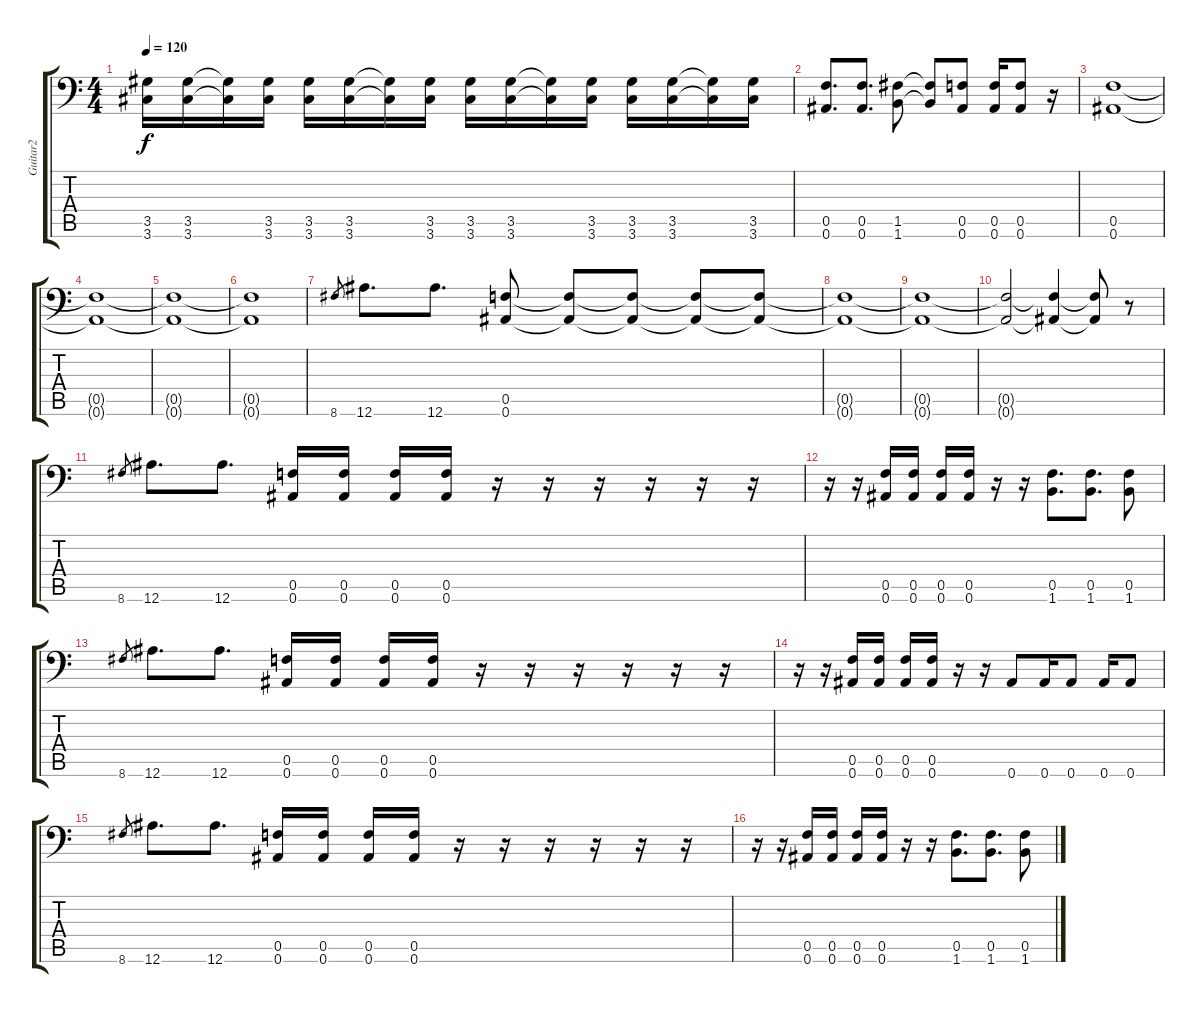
\track ("Guitar2" "Guitar2") {instrument distortionguitar}
\staff {score tabs}
\tuning (C4 G3 Eb3 Bb2 F2 Bb1) {hide}
\ts (4 4)
\tempo 120
\clef f4
\ks c
(3.5 3.6).16{dy f} (3.5 3.6).16 (3.5{t} 3.6{t}).16 (3.5 3.6).16 (3.5 3.6).16 (3.5 3.6).16 (3.5{t} 3.6{t}).16 (3.5 3.6).16 (3.5 3.6).16 (3.5 3.6).16 (3.5{t} 3.6{t}).16 (3.5 3.6).16 (3.5 3.6).16 (3.5 3.6).16 (3.5{t} 3.6{t}).16 (3.5 3.6).16 |
(0.5 0.6).8{d} (0.5 0.6).8{d} (1.5 1.6).8 (1.5{t} 1.6{t}).8 (0.5 0.6).8 (0.5 0.6).16 (0.5 0.6).8 r.16 |
(0.5 0.6).1 |
(0.5{t} 0.6{t}).1 |
(0.5{t} 0.6{t}).1 |
(0.5{t} 0.6{t}).1 |
8.6.8{gr} 12.6.8{d} 12.6.8{d} (0.5 0.6).8 (0.5{t} 0.6{t}).8 (0.5{t} 0.6{t}).8 (0.5{t} 0.6{t}).8 (0.5{t} 0.6{t}).8 |
(0.5{t} 0.6{t}).1 |
(0.5{t} 0.6{t}).1 |
(0.5{t} 0.6{t}).2 (0.5{t} 0.6{t}).4 (0.5{t} 0.6{t}).8 r.8 |
8.6.8{gr} 12.6.8{d} 12.6.8{d} (0.5 0.6).16 (0.5 0.6).16 (0.5 0.6).16 (0.5 0.6).16 r.16 r.16 r.16 r.16 r.16 r.16 |
r.16 r.16 (0.5 0.6).16 (0.5 0.6).16 (0.5 0.6).16 (0.5 0.6).16 r.16 r.16 (0.5 1.6).8{d} (0.5 1.6).8{d} (0.5 1.6).8 |
8.6.8{gr} 12.6.8{d} 12.6.8{d} (0.5 0.6).16 (0.5 0.6).16 (0.5 0.6).16 (0.5 0.6).16 r.16 r.16 r.16 r.16 r.16 r.16 |
r.16 r.16 (0.5 0.6).16 (0.5 0.6).16 (0.5 0.6).16 (0.5 0.6).16 r.16 r.16 0.6.8 0.6.16 0.6.8 0.6.16 0.6.8 |
8.6.8{gr} 12.6.8{d} 12.6.8{d} (0.5 0.6).16 (0.5 0.6).16 (0.5 0.6).16 (0.5 0.6).16 r.16 r.16 r.16 r.16 r.16 r.16 |
r.16 r.16 (0.5 0.6).16 (0.5 0.6).16 (0.5 0.6).16 (0.5 0.6).16 r.16 r.16 (0.5 1.6).8{d} (0.5 1.6).8{d} (0.5 1.6).8
